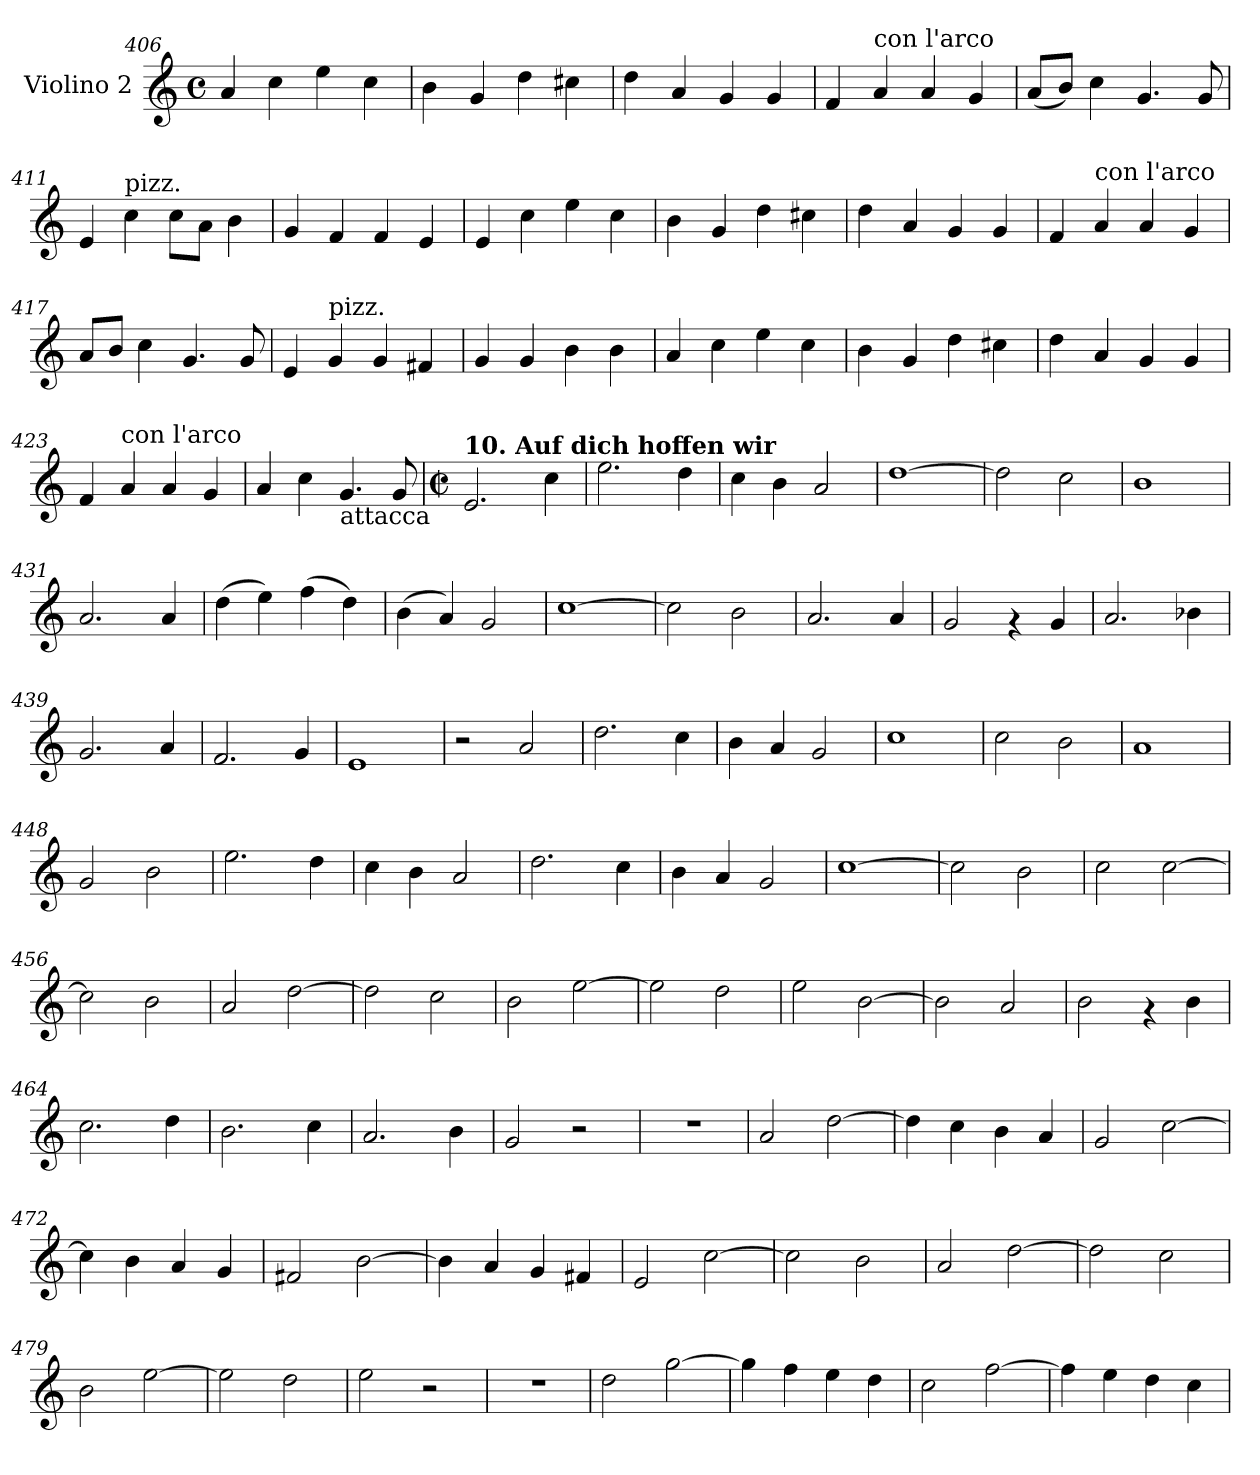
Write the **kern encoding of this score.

**kern
*part1
*staff1
*I"Violino 2
*I'Violino 2
*clefG2
*k[]
*C:
*M4/4
*met(c)
=406
4a/
4cc\
4ee\
4cc\
!!LO:LB:g=z
=407
4b\
4g/
4dd\
4cc#X\
=408
4dd\
4a/
4g/
4g/
=409
4f/
!LO:TX:a:t=con l'arco
4a/
4a/
4g/
=410
(<8a/L
8b/J)
4cc\
4.g/
8g/
=411
4e/
!LO:TX:a:t=pizz.
4cc\
8cc\L
8a\J
4b\
=412
4g/
4f/
4f/
4e/
=413
4e/
4cc\
4ee\
4cc\
=414
4b\
4g/
4dd\
4cc#X\
=415
4dd\
4a/
4g/
4g/
!!LO:LB:g=z
=416
4f/
!LO:TX:a:t=con l'arco
4a/
4a/
4g/
=417
8a/L
8b/J
4cc\
4.g/
8g/
=418
4e/
!LO:TX:a:t=pizz.
4g/
4g/
4f#X/
=419
4g/
4g/
4b\
4b\
=420
4a/
4cc\
4ee\
4cc\
=421
4b\
4g/
4dd\
4cc#X\
=422
4dd\
4a/
4g/
4g/
=423
4f/
!LO:TX:a:t=con l'arco
4a/
4a/
4g/
=424
4a/
4cc\
!LO:TX:b:t=attacca
4.g/
8g/
!!LO:LB:g=z
=425
*M2/2
*met(c|)
!LO:TX:a:B:t=10. Auf dich hoffen wir
2.e/
4cc\
=426
2.ee\
4dd\
=427
4cc\
4b\
2a/
=428
[>1dd
=429
2dd\]
2cc\
=430
1b
=431
2.a/
4a/
=432
(>4dd\
4ee\)
(>4ff\
4dd\)
=433
(>4b\
4a/)
2g/
=434
[>1cc
=435
2cc\]
2b\
!!LO:PB:g=z
=436
2.a/
4a/
=437
2g/
4rf
4g/
=438
2.a/
4b-X\
=439
2.g/
4a/
=440
2.f/
4g/
=441
1e
=442
2r
2a/
=443
2.dd\
4cc\
=444
4b\
4a/
2g/
=445
1cc
=446
2cc\
2b\
=447
1a
=448
2g/
2b\
!!LO:LB:g=z
=449
2.ee\
4dd\
=450
4cc\
4b\
2a/
=451
2.dd\
4cc\
=452
4b\
4a/
2g/
=453
[>1cc
=454
2cc\]
2b\
=455
2cc\
[>2cc\
=456
2cc\]
2b\
=457
2a/
[>2dd\
=458
2dd\]
2cc\
=459
2b\
[>2ee\
=460
2ee\]
2dd\
!!LO:LB:g=z
=461
2ee\
[>2b\
=462
2b\]
2a/
=463
2b\
4rf
4b\
=464
2.cc\
4dd\
=465
2.b\
4cc\
=466
2.a/
4b\
=467
2g/
2r
=468
1r
=469
2a/
[>2dd\
=470
4dd\]
4cc\
4b\
4a/
=471
2g/
[>2cc\
=472
4cc\]
4b\
4a/
4g/
!!LO:LB:g=z
=473
2f#X/
[>2b\
=474
4b\]
4a/
4g/
4f#X/
=475
2e/
[>2cc\
=476
2cc\]
2b\
=477
2a/
[>2dd\
=478
2dd\]
2cc\
=479
2b\
[>2ee\
=480
2ee\]
2dd\
=481
2ee\
2r
=482
1r
=483
2dd\
[>2gg\
=484
4gg\]
4ff\
4ee\
4dd\
!!LO:LB:g=z
=485
2cc\
[>2ff\
=486
4ff\]
4ee\
4dd\
4cc\
=
*-
